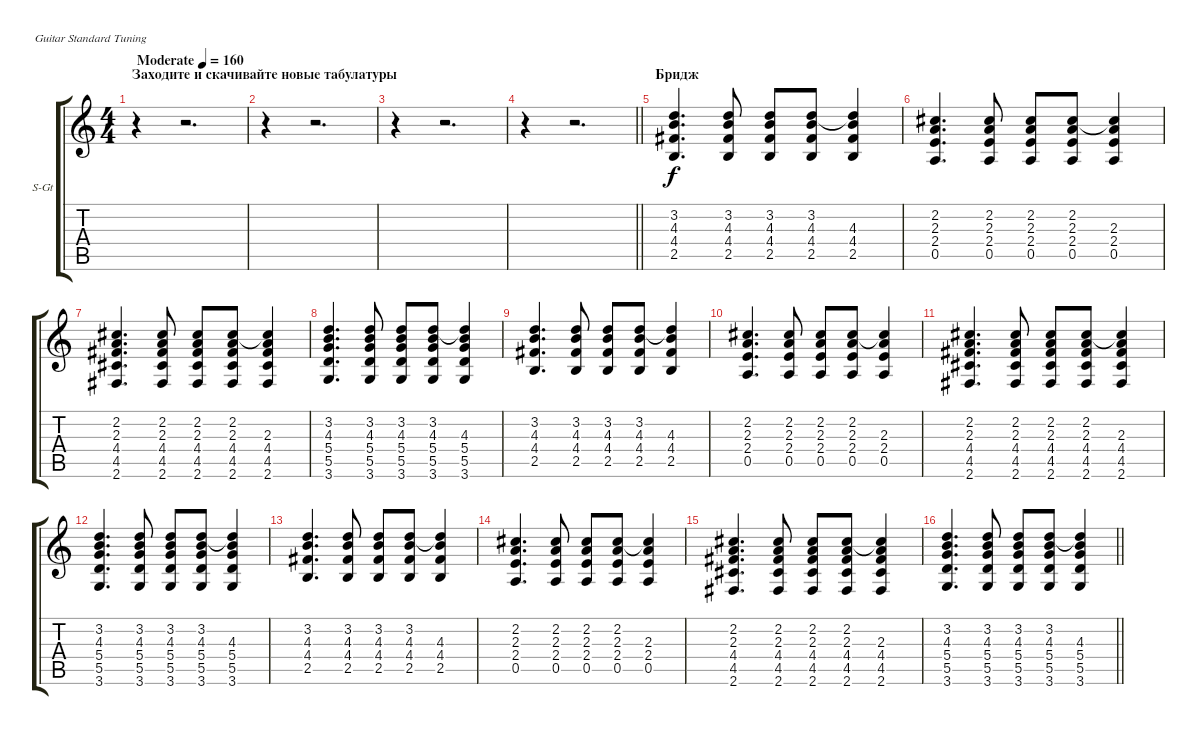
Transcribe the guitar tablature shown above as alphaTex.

\bracketExtendMode groupsimilarinstruments
\firstSystemTrackNameOrientation horizontal
\otherSystemsTrackNameOrientation horizontal
\track ("Гитара 3" "S-Gt") {instrument acousticguitarsteel}
\staff {score tabs}
\tuning (E4 B3 G3 D3 A2 E2)
\ts (4 4)
\beaming (8 2 2 2 2)
\section ("" "Заходите и скачивайте новые табулатуры")
\tempo (160 "Moderate")
\clef g2
\ks c
r.4{dy f instrument acousticguitarsteel} r.2{d} |
r.4 r.2{d} |
r.4 r.2{d} |
\barLineRight lightlight
r.4 r.2{d} |
\section ("" "Бридж")
(3.2 4.3 4.4 2.5).4{d} (3.2 4.3 4.4 2.5).8 (3.2 4.3 4.4 2.5).8 (3.2 4.3 4.4 2.5).8 (3.2{t} 4.3 4.4 2.5).4 |
(2.2 2.3 2.4 0.5).4{d} (2.2 2.3 2.4 0.5).8 (2.2 2.3 2.4 0.5).8 (2.2 2.3 2.4 0.5).8 (2.2{t} 2.3 2.4 0.5).4 |
(2.2 2.3 4.4 4.5 2.6).4{d} (2.2 2.3 4.4 4.5 2.6).8 (2.2 2.3 4.4 4.5 2.6).8 (2.2 2.3 4.4 4.5 2.6).8 (2.2{t} 2.3 4.4 4.5 2.6).4 |
(3.2 4.3 5.4 5.5 3.6).4{d} (3.2 4.3 5.4 5.5 3.6).8 (3.2 4.3 5.4 5.5 3.6).8 (3.2 4.3 5.4 5.5 3.6).8 (3.2{t} 4.3 5.4 5.5 3.6).4 |
(3.2 4.3 4.4 2.5).4{d} (3.2 4.3 4.4 2.5).8 (3.2 4.3 4.4 2.5).8 (3.2 4.3 4.4 2.5).8 (3.2{t} 4.3 4.4 2.5).4 |
(2.2 2.3 2.4 0.5).4{d} (2.2 2.3 2.4 0.5).8 (2.2 2.3 2.4 0.5).8 (2.2 2.3 2.4 0.5).8 (2.2{t} 2.3 2.4 0.5).4 |
(2.2 2.3 4.4 4.5 2.6).4{d} (2.2 2.3 4.4 4.5 2.6).8 (2.2 2.3 4.4 4.5 2.6).8 (2.2 2.3 4.4 4.5 2.6).8 (2.2{t} 2.3 4.4 4.5 2.6).4 |
(3.2 4.3 5.4 5.5 3.6).4{d} (3.2 4.3 5.4 5.5 3.6).8 (3.2 4.3 5.4 5.5 3.6).8 (3.2 4.3 5.4 5.5 3.6).8 (3.2{t} 4.3 5.4 5.5 3.6).4 |
(3.2 4.3 4.4 2.5).4{d} (3.2 4.3 4.4 2.5).8 (3.2 4.3 4.4 2.5).8 (3.2 4.3 4.4 2.5).8 (3.2{t} 4.3 4.4 2.5).4 |
(2.2 2.3 2.4 0.5).4{d} (2.2 2.3 2.4 0.5).8 (2.2 2.3 2.4 0.5).8 (2.2 2.3 2.4 0.5).8 (2.2{t} 2.3 2.4 0.5).4 |
(2.2 2.3 4.4 4.5 2.6).4{d} (2.2 2.3 4.4 4.5 2.6).8 (2.2 2.3 4.4 4.5 2.6).8 (2.2 2.3 4.4 4.5 2.6).8 (2.2{t} 2.3 4.4 4.5 2.6).4 |
\barLineRight lightlight
(3.2 4.3 5.4 5.5 3.6).4{d} (3.2 4.3 5.4 5.5 3.6).8 (3.2 4.3 5.4 5.5 3.6).8 (3.2 4.3 5.4 5.5 3.6).8 (3.2{t} 4.3 5.4 5.5 3.6).4
